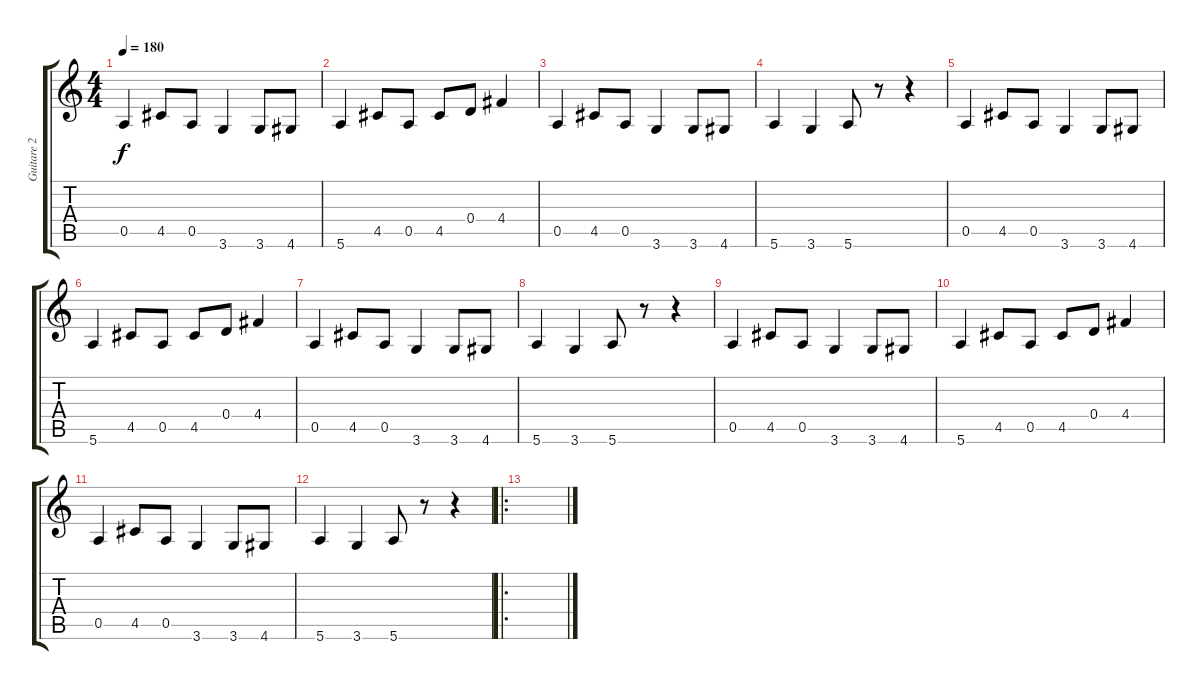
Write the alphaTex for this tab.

\track ("Guitare 2" "Guitare 2") {instrument distortionguitar}
\staff {score tabs}
\tuning (E4 B3 G3 D3 A2 E2) {hide}
\ts (4 4)
\tempo 180
\clef g2
\ks c
0.5.4{dy f} 4.5.8 0.5.8 3.6.4 3.6.8 4.6.8 |
5.6.4 4.5.8 0.5.8 4.5.8 0.4.8 4.4.4 |
0.5.4 4.5.8 0.5.8 3.6.4 3.6.8 4.6.8 |
5.6.4 3.6.4 5.6.8 r.8 r.4 |
0.5.4 4.5.8 0.5.8 3.6.4 3.6.8 4.6.8 |
5.6.4 4.5.8 0.5.8 4.5.8 0.4.8 4.4.4 |
0.5.4 4.5.8 0.5.8 3.6.4 3.6.8 4.6.8 |
5.6.4 3.6.4 5.6.8 r.8 r.4 |
0.5.4 4.5.8 0.5.8 3.6.4 3.6.8 4.6.8 |
5.6.4 4.5.8 0.5.8 4.5.8 0.4.8 4.4.4 |
0.5.4 4.5.8 0.5.8 3.6.4 3.6.8 4.6.8 |
5.6.4 3.6.4 5.6.8 r.8 r.4 |
\ro
